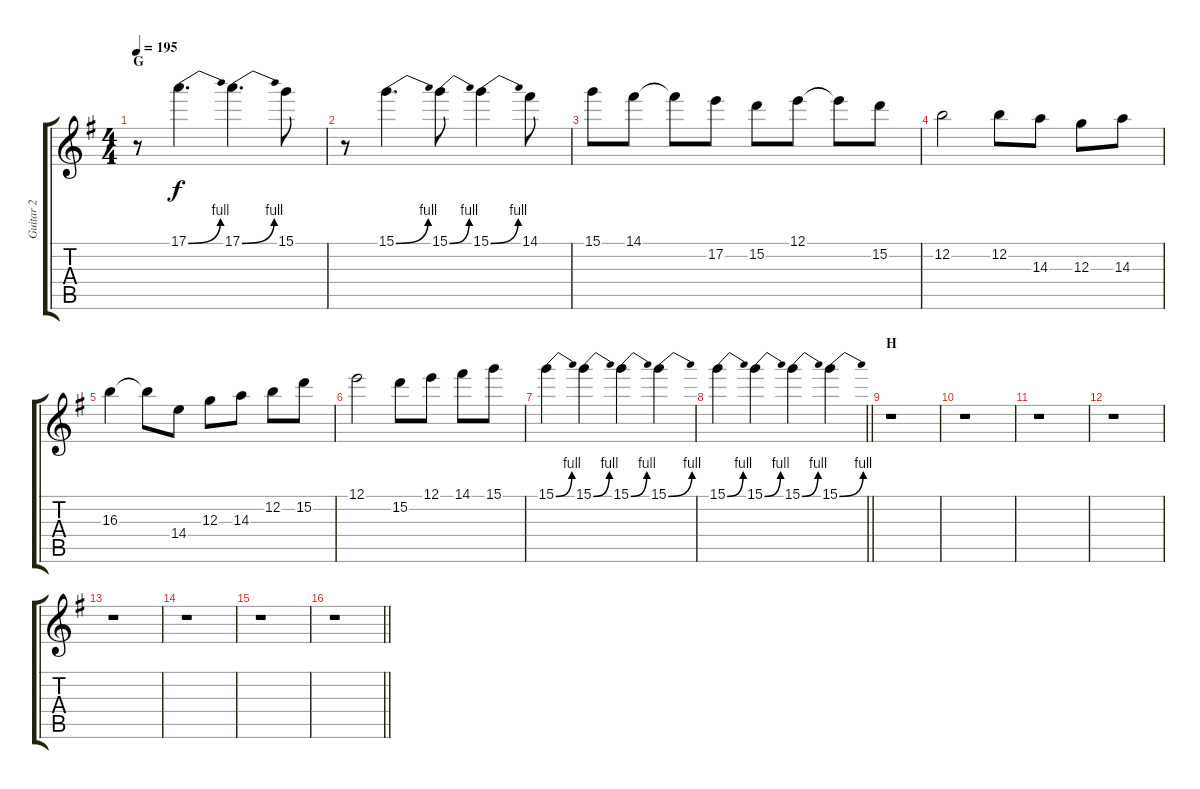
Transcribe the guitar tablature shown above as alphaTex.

\track ("Guitar 2" "Guitar 2") {instrument distortionguitar}
\staff {score tabs}
\tuning (E4 B3 G3 D3 A2 E2) {hide}
\ts (4 4)
\section ("" "G")
\tempo 195
\clef g2
\ks g
r.8{dy f} 17.1{be (bend 0 0 60 4)}.4{d} 17.1{be (bend 0 0 60 4)}.4{d} 15.1.8 |
r.8 15.1{be (bend 0 0 60 4)}.4{d} 15.1{be (bend 0 0 60 4)}.8 15.1{be (bend 0 0 60 4)}.4 14.1.8 |
15.1.8 14.1.8 14.1{t}.8 17.2.8 15.2.8 12.1.8 12.1{t}.8 15.2.8 |
12.2.2 12.2.8 14.3.8 12.3.8 14.3.8 |
16.3.4 16.3{t}.8 14.4.8 12.3.8 14.3.8 12.2.8 15.2.8 |
12.1.2 15.2.8 12.1.8 14.1.8 15.1.8 |
15.1{be (bend 0 0 60 4)}.4 15.1{be (bend 0 0 60 4)}.4 15.1{be (bend 0 0 60 4)}.4 15.1{be (bend 0 0 60 4)}.4 |
\barLineRight lightlight
15.1{be (bend 0 0 60 4)}.4 15.1{be (bend 0 0 60 4)}.4 15.1{be (bend 0 0 60 4)}.4 15.1{be (bend 0 0 60 4)}.4 |
\section ("" "H")
r.1 |
r.1 |
r.1 |
r.1 |
r.1 |
r.1 |
r.1 |
\barLineRight lightlight
r.1
